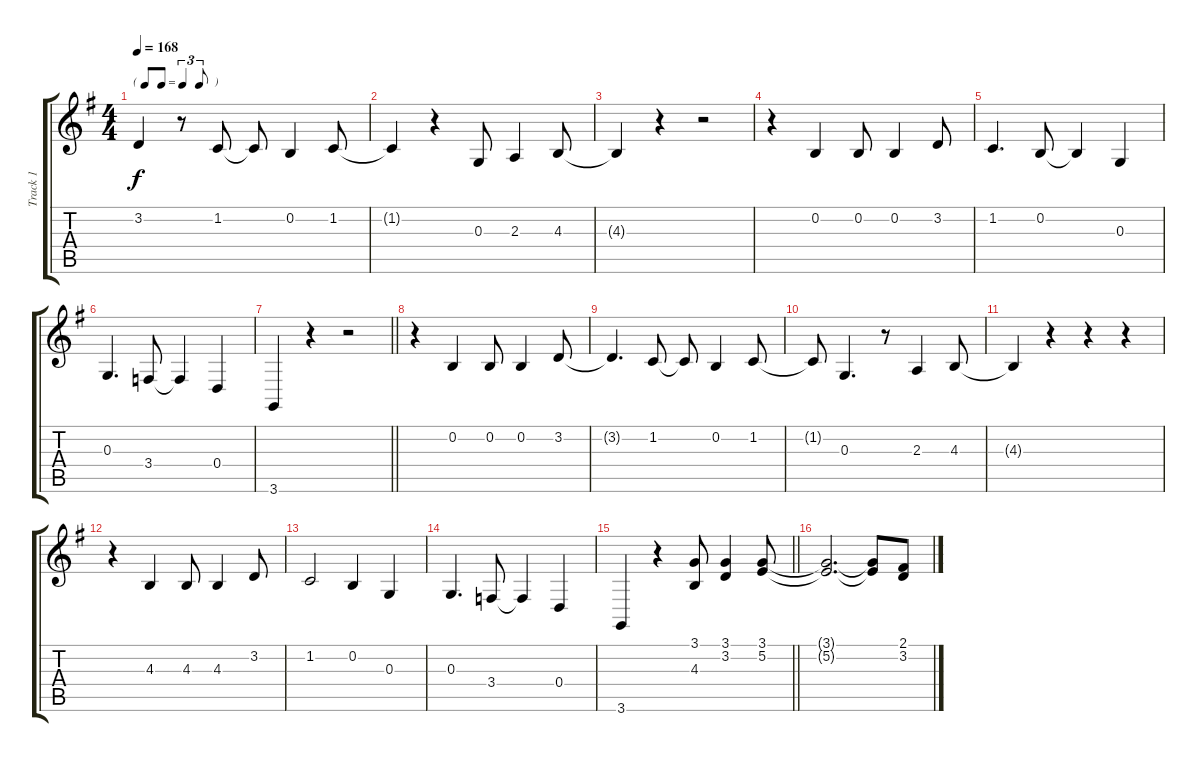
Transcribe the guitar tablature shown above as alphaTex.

\track ("Track 1" "Track 1") {instrument tenorsax}
\staff {score tabs}
\tuning (E4 B3 G3 D3 A2 E2) {hide}
\ts (4 4)
\tf triplet8th
\tempo 168
\clef g2
\ks g
3.2{t}.4{dy f} r.8 1.2.8 1.2{t}.8 0.2.4 1.2.8 |
1.2{t}.4 r.4 0.3.8 2.3.4 4.3.8 |
4.3{t}.4 r.4 r.2 |
r.4 0.2.4 0.2.8 0.2.4 3.2.8 |
1.2.4{d} 0.2.8 0.2{t}.4 0.3.4 |
0.3.4{d} 3.4.8 3.4{t}.4 0.4.4 |
\barLineRight lightlight
3.6.4 r.4 r.2 |
r.4 0.2.4 0.2.8 0.2.4 3.2.8 |
3.2{t}.4{d} 1.2.8 1.2{t}.8 0.2.4 1.2.8 |
1.2{t}.8 0.3.4{d} r.8 2.3.4 4.3.8 |
4.3{t}.4 r.4 r.4 r.4 |
r.4 4.3.4 4.3.8 4.3.4 3.2.8 |
1.2.2 0.2.4 0.3.4 |
0.3.4{d} 3.4.8 3.4{t}.4 0.4.4 |
\barLineRight lightlight
3.6.4 r.4 (3.1 4.3).8 (3.1 3.2).4 (3.1 5.2).8 |
(3.1{t} 5.2{t}).2{d} (3.1{t} 5.2{t}).8 (2.1 3.2).8
